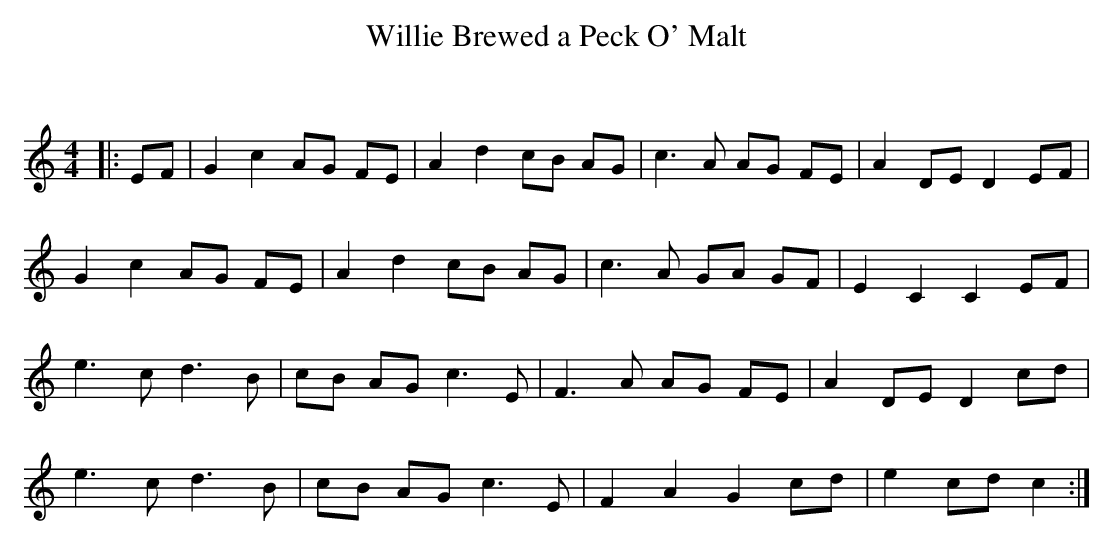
X:1
T: Willie Brewed a Peck O' Malt
C:
Q: 232
K:C
M:4/4
L:1/8
|:EF|G2 c2 AG FE|A2 d2 cB AG|c3A AG FE|A2 DE D2 EF|
G2 c2 AG FE|A2 d2 cB AG|c3A GA GF|E2 C2 C2 EF|
e3c d3B|cB AG c3E|F3A AG FE|A2 DE D2 cd|
e3c d3B|cB AG c3E|F2 A2 G2 cd|e2 cd c2:|
